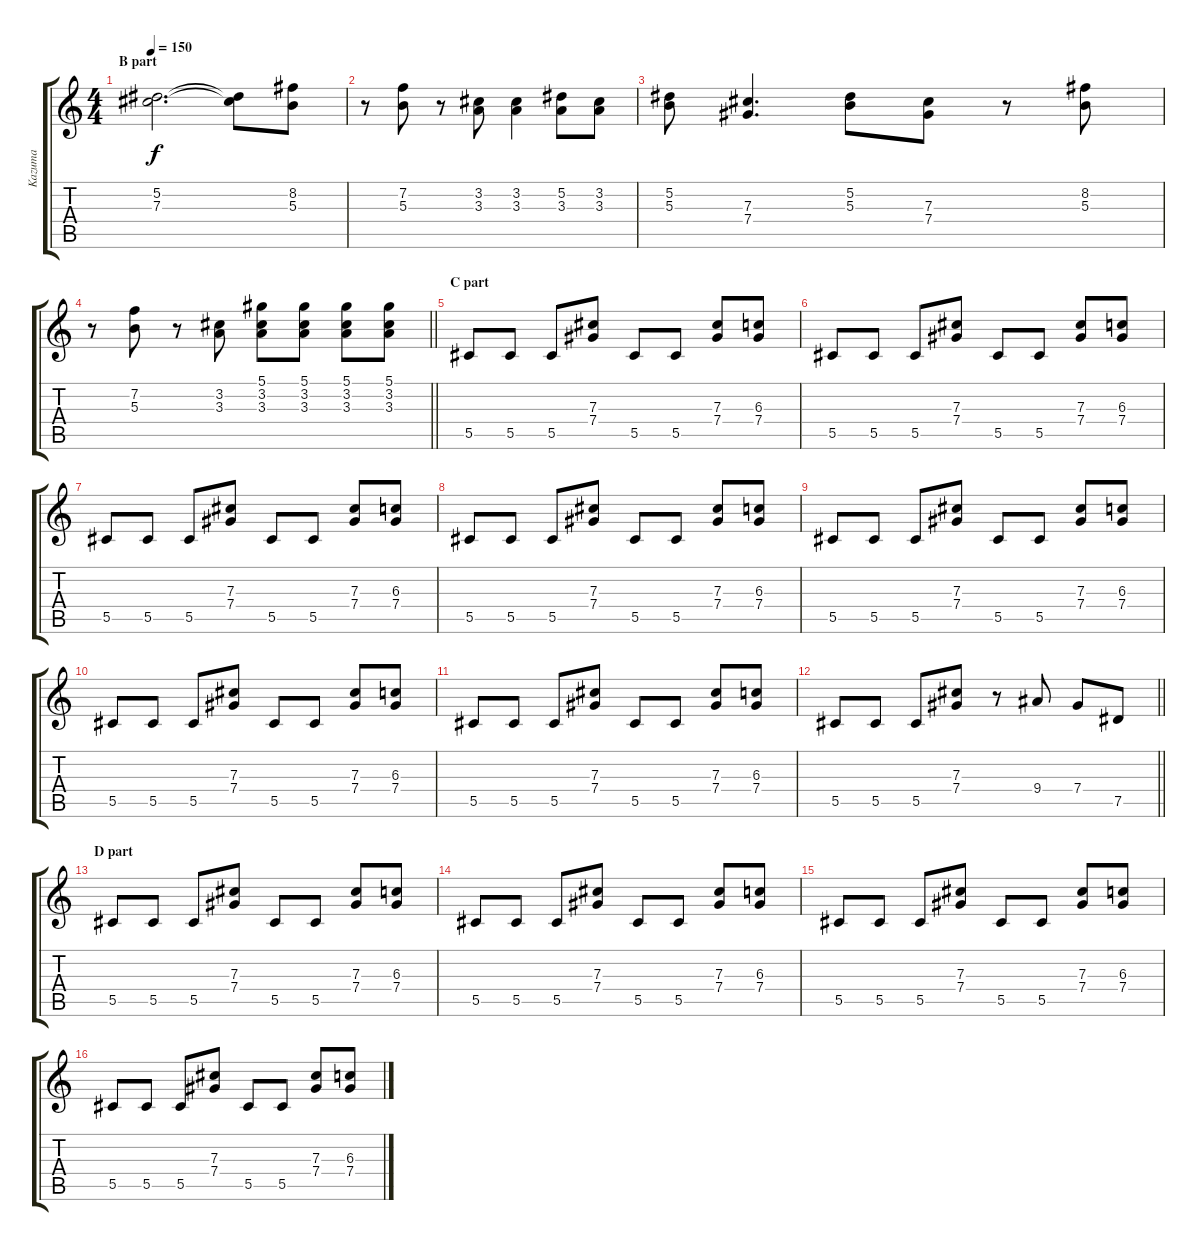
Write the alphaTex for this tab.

\track ("Kazuma" "Kazuma") {instrument distortionguitar}
\staff {score tabs}
\tuning (Eb4 Bb3 Gb3 Db3 Ab2 Eb2) {hide}
\ts (4 4)
\section ("" "B part")
\tempo 150
\clef g2
\ks c
(5.2{t} 7.3{t}).2{d dy f} (5.2{t} 7.3{t}).8 (8.2 5.3).8 |
r.8 (7.2 5.3).8 r.8 (3.2 3.3).8 (3.2 3.3).4 (5.2 3.3).8 (3.2 3.3).8 |
(5.2 5.3).8 (7.3 7.4).4{d} (5.2 5.3).8 (7.3 7.4).8 r.8 (8.2 5.3).8 |
\barLineRight lightlight
r.8 (7.2 5.3).8 r.8 (3.2 3.3).8 (5.1 3.2 3.3).8 (5.1 3.2 3.3).8 (5.1 3.2 3.3).8 (5.1 3.2 3.3).8 |
\section ("" "C part")
5.5.8 5.5.8 5.5.8 (7.3 7.4).8 5.5.8 5.5.8 (7.3 7.4).8 (6.3 7.4).8 |
5.5.8 5.5.8 5.5.8 (7.3 7.4).8 5.5.8 5.5.8 (7.3 7.4).8 (6.3 7.4).8 |
5.5.8 5.5.8 5.5.8 (7.3 7.4).8 5.5.8 5.5.8 (7.3 7.4).8 (6.3 7.4).8 |
5.5.8 5.5.8 5.5.8 (7.3 7.4).8 5.5.8 5.5.8 (7.3 7.4).8 (6.3 7.4).8 |
5.5.8 5.5.8 5.5.8 (7.3 7.4).8 5.5.8 5.5.8 (7.3 7.4).8 (6.3 7.4).8 |
5.5.8 5.5.8 5.5.8 (7.3 7.4).8 5.5.8 5.5.8 (7.3 7.4).8 (6.3 7.4).8 |
5.5.8 5.5.8 5.5.8 (7.3 7.4).8 5.5.8 5.5.8 (7.3 7.4).8 (6.3 7.4).8 |
\barLineRight lightlight
5.5.8 5.5.8 5.5.8 (7.3 7.4).8 r.8 9.4.8 7.4.8 7.5.8 |
\section ("" "D part")
5.5.8 5.5.8 5.5.8 (7.3 7.4).8 5.5.8 5.5.8 (7.3 7.4).8 (6.3 7.4).8 |
5.5.8 5.5.8 5.5.8 (7.3 7.4).8 5.5.8 5.5.8 (7.3 7.4).8 (6.3 7.4).8 |
5.5.8 5.5.8 5.5.8 (7.3 7.4).8 5.5.8 5.5.8 (7.3 7.4).8 (6.3 7.4).8 |
5.5.8 5.5.8 5.5.8 (7.3 7.4).8 5.5.8 5.5.8 (7.3 7.4).8 (6.3 7.4).8
